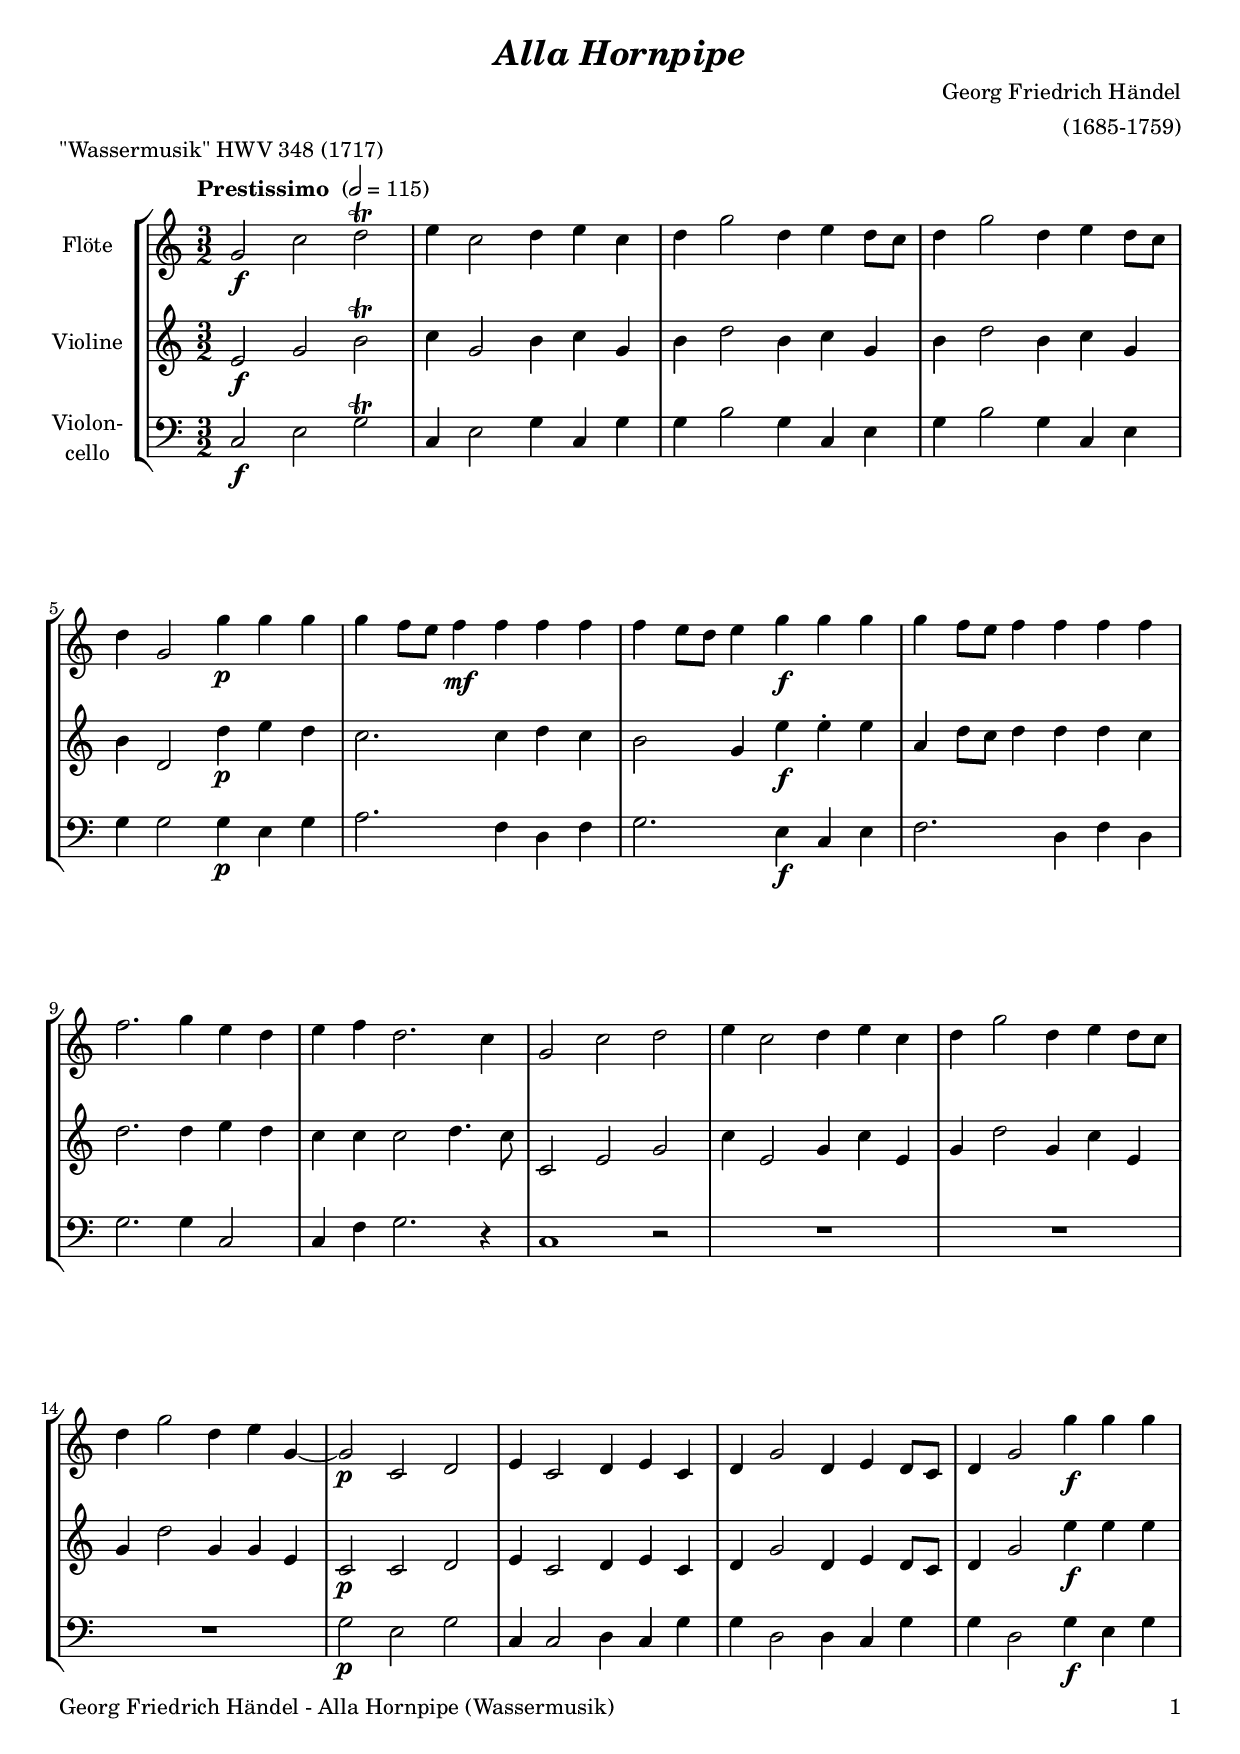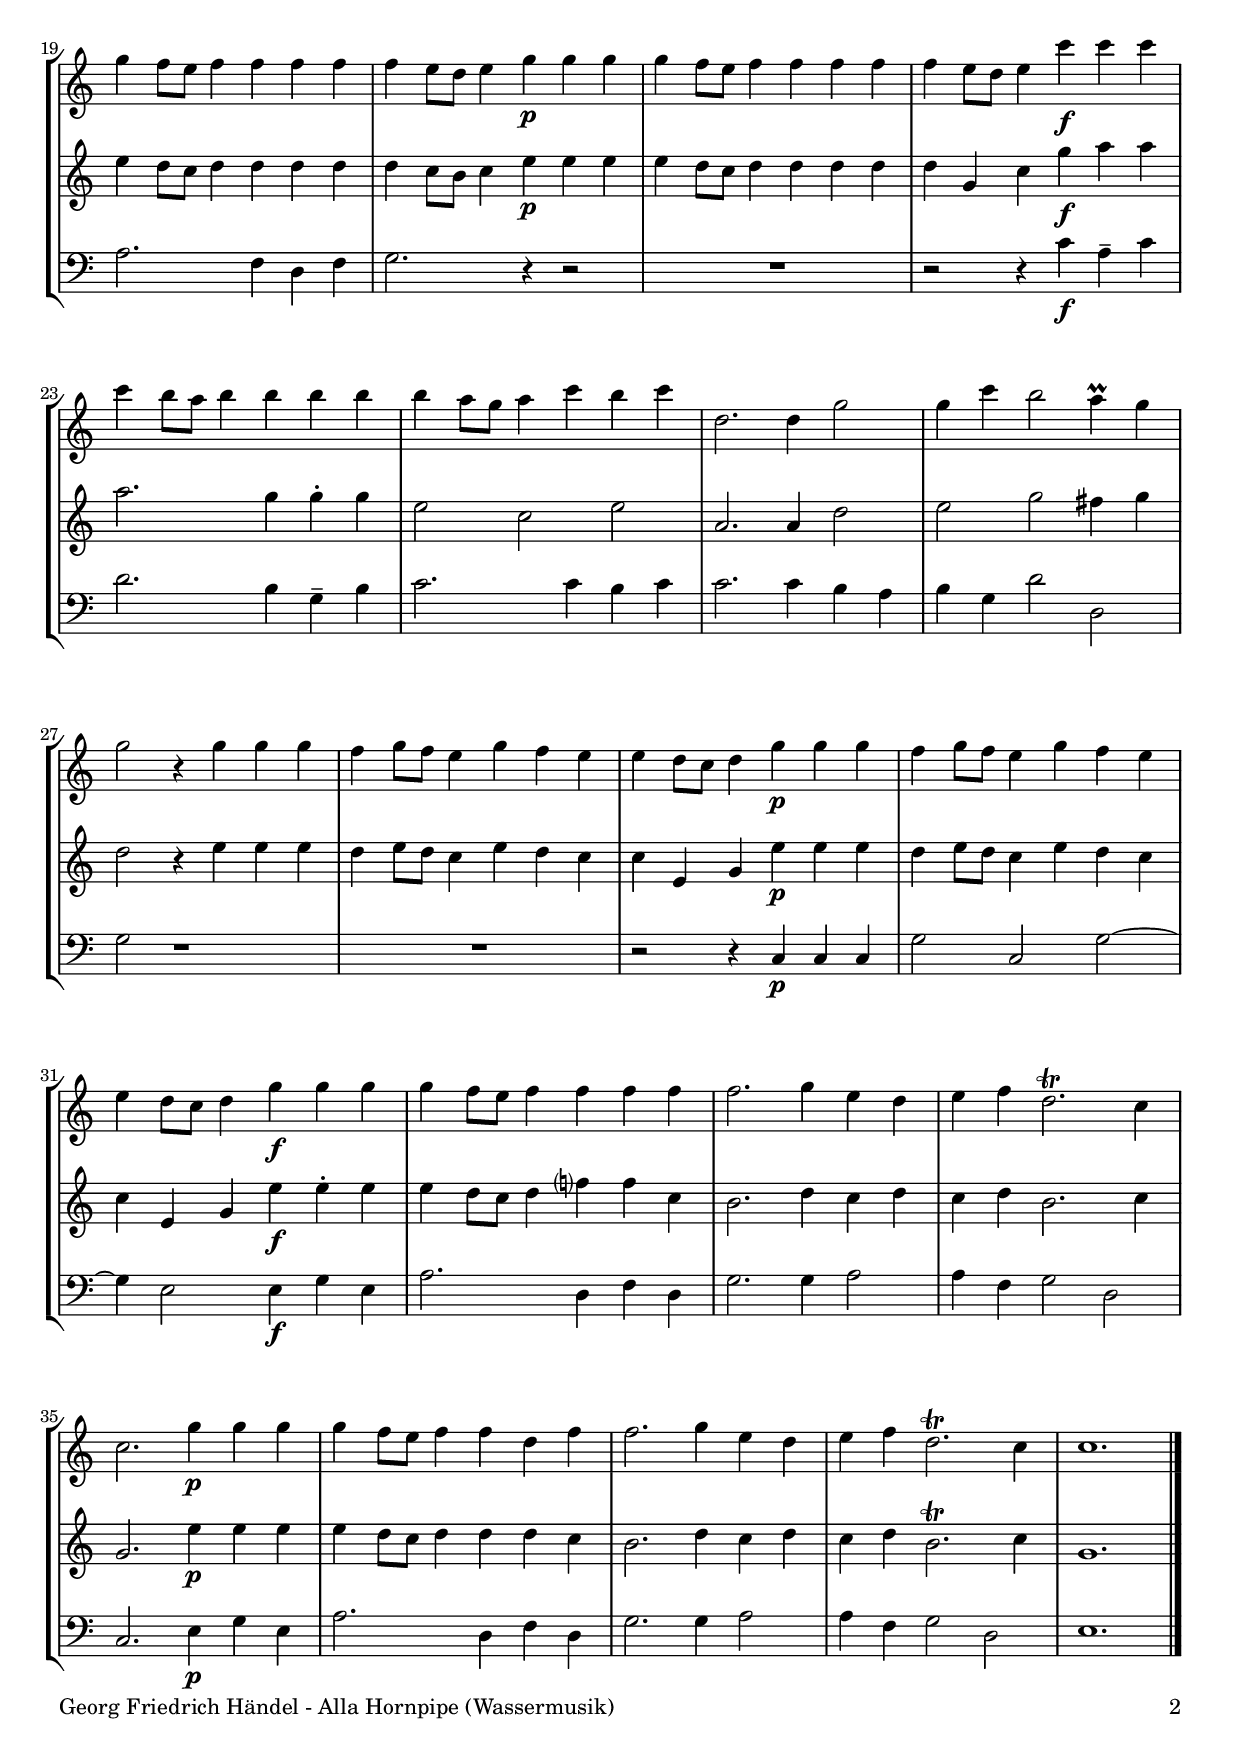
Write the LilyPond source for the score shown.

\version "2.24.4"
\include "deutsch.ly"

#(set-global-staff-size 19)

\header {
  title     = \markup \bold \italic "Alla Hornpipe"
  composer  = "Georg Friedrich Händel"
  arranger  = "(1685-1759)"
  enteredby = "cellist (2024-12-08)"
  piece     = "\"Wassermusik\" HWV 348 (1717)"
}

voiceconsts = {
  \key c \major
  \time 3/2
  \clef "treble"
%  \numericTimeSignature
  \compressEmptyMeasures
  % Set default beaming for all staves
%  \set Timing.beamExceptions = #'()
%  \set Timing.baseMoment     = #(ly:make-moment 1 4)
%  \set Timing.beatStructure  = #'(1 1 1)
  \tempo "Prestissimo " 2=115
}

mifl = "flute"
mist = "string ensemble 1"
mivl = "violin"
miba = "cello"
mipz = "pizzicato strings"

va = \relative c'' {
  \voiceconsts

  g2\f c d\trill
  e4 c2 d4 e c
  d g2 d4 e d8 c
  d4 g2 d4 e d8 c
  d4 g,2 g'4\p g g

  g f8 e f4\mf f f f
  f e8 d e4 g\f g g
  g f8 e f4 f f f
  f2. g4 e d
  e f d2. c4

  g2 c d
  e4 c2 d4 e c
  d g2 d4 e d8 c
  d4 g2 d4 e g,~
  g2\p c, d

  e4 c2 d4 e c
  d g2 d4 e d8 c
  d4 g2 g'4\f g g
  g f8 e f4 f f f
  f e8 d e4 g\p g g

  g f8 e f4 f f f
  f e8 d e4 c'\f c c
  c h8 a h4 h h h
  h a8 g a4 c h c

  d,2. d4 g2
  g4 c h2 a4\prall g
  g2 r4 g g g
  f g8 f e4 g f e
  e d8 c d4 g\p g g

  f g8 f e4 g f e
  e d8 c d4 g\f g g
  g f8 e f4 f f f
  f2. g4 e d
  e f d2.\trill c4

  c2. g'4\p g g
  g f8 e f4 f d f
  f2. g4 e d
  e f d2.\trill c4
  c1. \bar "|."
}

vb = \relative c' {
  \voiceconsts

  e2\f g h\trill
  c4 g2 h4 c g
  h d2 h4 c g
  h d2 h4 c g
  h d,2 d'4\p e d
  c2. c4 d c

  h2 g4 e'\f e-. e
  a, d8 c d4 d d c
  d2. d4 e d
  c c c2 d4. c8
  c,2 e g

  c4 e,2 g4 c e,
  g d'2 g,4 c e,
  g d'2 g,4 g e
  c2\p c d
  e4 c2 d4 e c

  d g2 d4 e d8 c
  d4 g2 e'4\f e e
  e d8 c d4 d d d
  d c8 h c4 e\p e e
  e d8 c d4 d d d

  d g, c g'\f a a
  a2. g4 g-. g
  e2 c e
  a,2. a4 d2
  e g fis4 g
  d2 r4 e e e

  d e8 d c4 e d c
  c e, g e'\p e e
  d e8 d c4 e d c
  c e, g e'\f e-. e

  e d8 c d4 f? f c
  h2. d4 c d
  c d h2. c4
  g2. e'4\p e e
  e d8 c d4 d d c

  h2. d4 c d
  c d h2.\trill c4
  g1. \bar "|."
}

vc = \relative c {
  \voiceconsts
  \clef "bass"

  c2\f e g\trill
  c,4 e2 g4 c, g'
  g h2 g4 c, e
  g h2 g4 c, e
  g g2 g4\p e g
  a2. f4 d f

  g2. e4\f c e
  f2. d4 f d
  g2. g4 c,2
  c4 f g2. r4
  c,1 r2
  R1.*3
  g'2\p e g

  c,4 c2 d4 c g'
  g d2 d4 c g'
  g d2 g4\f e g
  a2. f4 d f
  g2. r4 r2
  R1.
  r2 r4 c\f a-- c

  d2. h4 g-- h
  c2. c4 h c
  c2. c4 h a
  h g d'2 d,
  g r1
  R1.
  r2 r4 c,\p c c

  g'2 c, g'~
  g4 e2 e4\f g e
  a2. d,4 f d
  g2. g4 a2
  a4 f g2 d
  c2. e4\p g e
  a2. d,4 f d

  g2. g4 a2
  a4 f g2 d
  e1. \bar "|."
}


music = \new StaffGroup <<
      \new Staff {
	\set Staff.midiInstrument = \mifl
	\set Staff.instrumentName = \markup \center-column { "Flöte" }
	\transpose c c { \va }
      }

      \new Staff {
	\set Staff.midiInstrument = \mivl
	\set Staff.instrumentName = \markup \center-column { "Violine" }
	\transpose c c { \vb }
      }

      \new Staff {
	\set Staff.midiInstrument = \miba
	\set Staff.instrumentName = \markup \center-column { "Violon-" "cello" }
	\transpose c c { \vc }
      }
>>

\book {
   \paper {
    print-page-number = ##t
    print-first-page-number = ##t
    ragged-last-bottom = ##f
    oddHeaderMarkup = \markup \null
    evenHeaderMarkup = \markup \null
    oddFooterMarkup = \markup {
      \fill-line {
        \if \should-print-page-number
        "Georg Friedrich Händel - Alla Hornpipe (Wassermusik)" \fromproperty #'page:page-number-string
      }
    }
    evenFooterMarkup = \oddFooterMarkup
  } \score {
    \music
    \layout {}
  }

  \score {
    \unfoldRepeats \music

    \midi {
      \context {
        \Score
      }
    }
  }
}